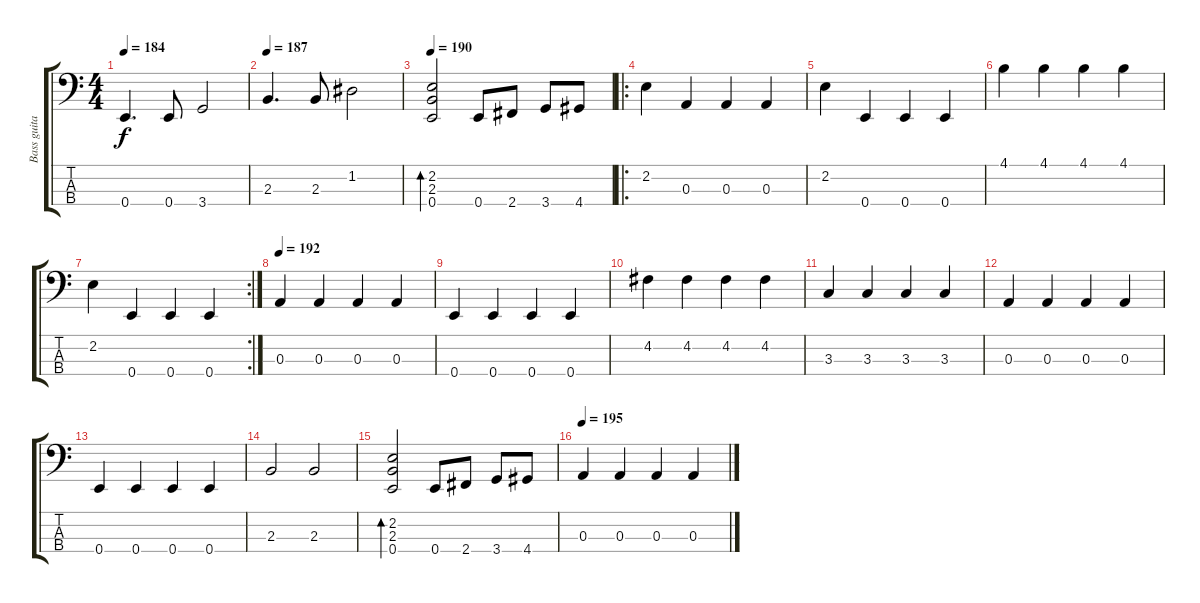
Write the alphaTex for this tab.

\track ("Bass guitar" "Bass guita") {instrument electricbassfinger}
\staff {score tabs}
\tuning (G2 D2 A1 E1) {hide}
\ts (4 4)
\tempo 184
\clef f4
\ks c
0.4.4{d dy f} 0.4.8 3.4.2 |
\tempo 187
2.3.4{d} 2.3.8 1.2.2 |
\tempo 190
(2.2 2.3 0.4).2{bd 60} 0.4.8 2.4.8 3.4.8 4.4.8 |
\ro
2.2.4 0.3.4 0.3.4 0.3.4 |
2.2.4 0.4.4 0.4.4 0.4.4 |
4.1.4 4.1.4 4.1.4 4.1.4 |
\rc 2
2.2.4 0.4.4 0.4.4 0.4.4 |
\tempo 192
0.3.4 0.3.4 0.3.4 0.3.4 |
0.4.4 0.4.4 0.4.4 0.4.4 |
4.2.4 4.2.4 4.2.4 4.2.4 |
3.3.4 3.3.4 3.3.4 3.3.4 |
0.3.4 0.3.4 0.3.4 0.3.4 |
0.4.4 0.4.4 0.4.4 0.4.4 |
2.3.2 2.3.2 |
(2.2 2.3 0.4).2{bd 60} 0.4.8 2.4.8 3.4.8 4.4.8 |
\tempo 195
0.3.4 0.3.4 0.3.4 0.3.4
